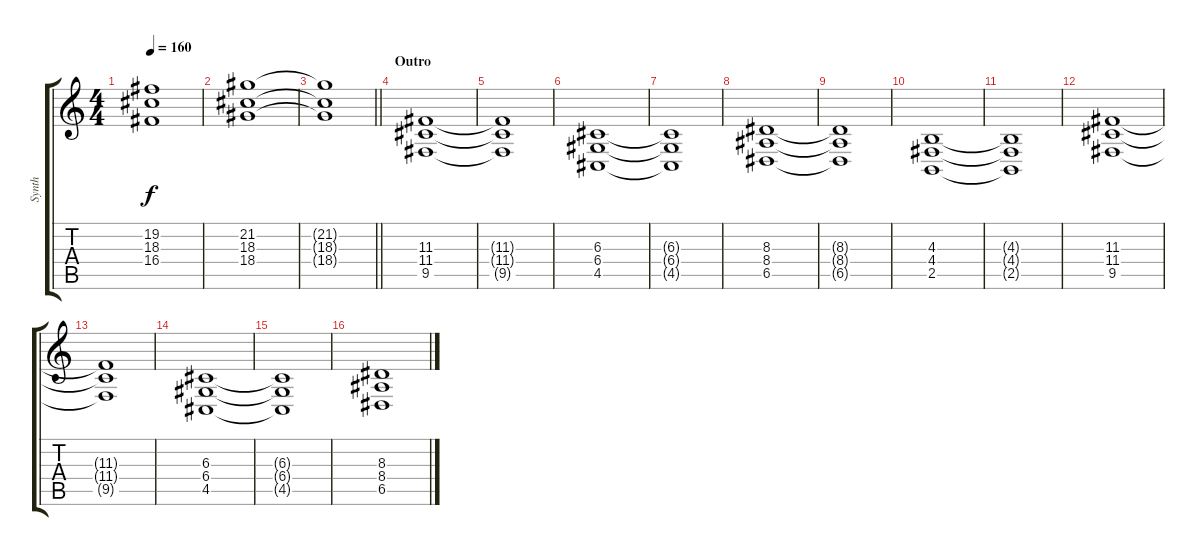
\track ("Synth" "Synth") {instrument stringensemble1}
\staff {score tabs}
\tuning (E4 B3 G3 D3 A2 E2) {hide}
\ts (4 4)
\tempo 160
\clef g2
\ks c
(19.2{t} 18.3{t} 16.4{t}).1{dy f} |
(21.2 18.3 18.4).1 |
\barLineRight lightlight
(21.2{t} 18.3{t} 18.4{t}).1 |
\section ("" "Outro")
(11.3 11.4 9.5).1 |
(11.3{t} 11.4{t} 9.5{t}).1 |
(6.3 6.4 4.5).1 |
(6.3{t} 6.4{t} 4.5{t}).1 |
(8.3 8.4 6.5).1 |
(8.3{t} 8.4{t} 6.5{t}).1 |
(4.3 4.4 2.5).1 |
(4.3{t} 4.4{t} 2.5{t}).1 |
(11.3 11.4 9.5).1 |
(11.3{t} 11.4{t} 9.5{t}).1 |
(6.3 6.4 4.5).1 |
(6.3{t} 6.4{t} 4.5{t}).1 |
(8.3 8.4 6.5).1
